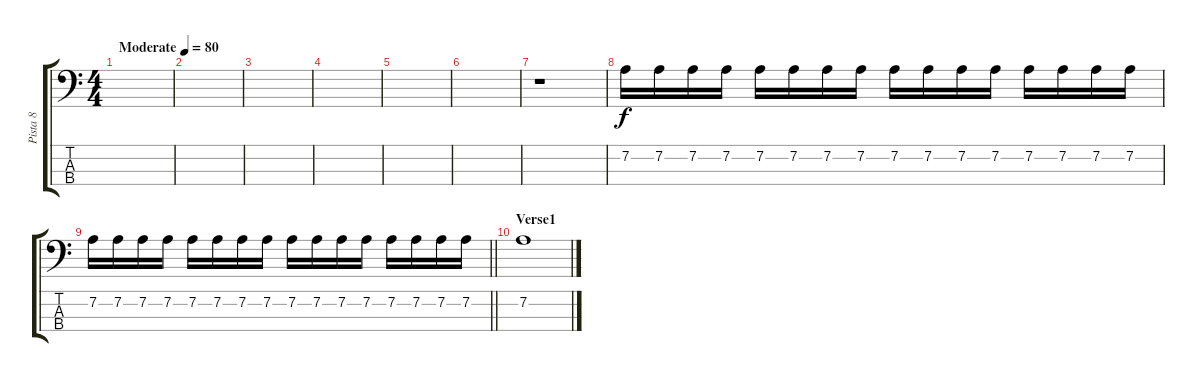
\track ("Pista 8" "Pista 8") {instrument slapbass1}
\staff {score tabs}
\tuning (G2 D2 A1 E1) {hide}
\ts (4 4)
\tempo (80 "Moderate")
\clef f4
\ks c
|
|
|
|
|
|
r.1{volume 0} |
7.2.16{volume 12} 7.2.16 7.2.16 7.2.16 7.2.16 7.2.16 7.2.16 7.2.16 7.2.16 7.2.16 7.2.16 7.2.16 7.2.16 7.2.16 7.2.16 7.2.16 |
\barLineRight lightlight
7.2.16 7.2.16 7.2.16 7.2.16 7.2.16 7.2.16 7.2.16 7.2.16 7.2.16 7.2.16 7.2.16 7.2.16 7.2.16 7.2.16 7.2.16 7.2.16 |
\section ("" "Verse1")
7.2.1
